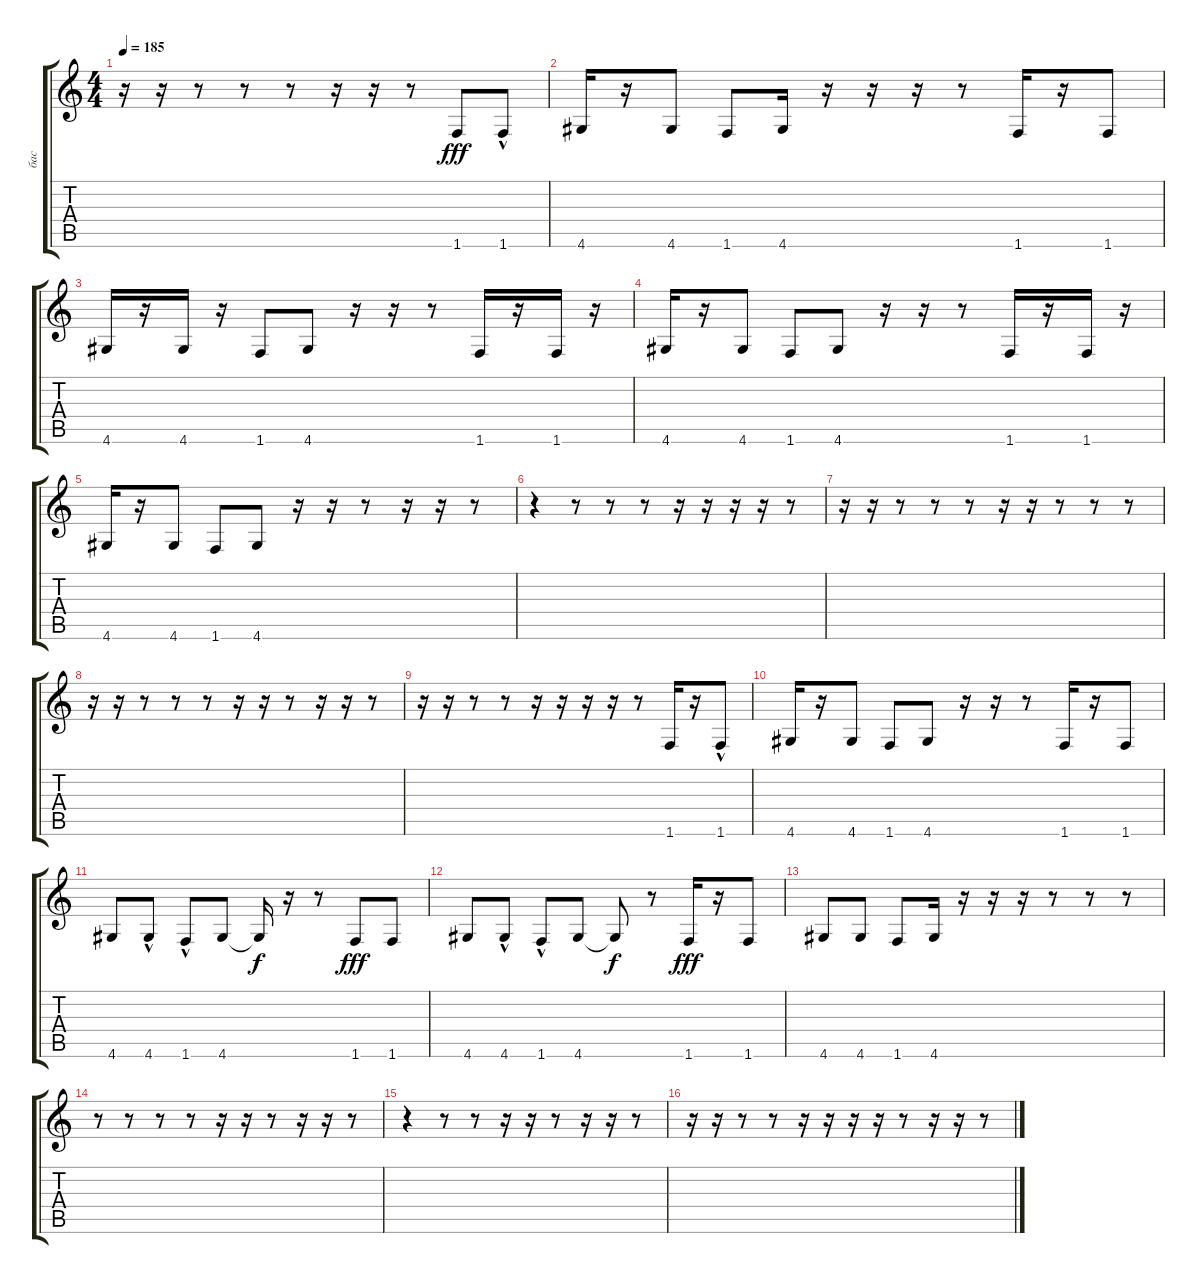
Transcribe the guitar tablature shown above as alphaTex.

\track ("бас" "бас") {instrument acousticbass}
\staff {score tabs}
\tuning (E4 B3 G3 D3 A2 E2) {hide}
\ts (4 4)
\tempo 185
\clef g2
\ks c
r.16{dy fff} r.16 r.8 r.8 r.8 r.16 r.16 r.8 1.6.8 1.6{hac}.8 |
4.6.16 r.16 4.6.8 1.6.8 4.6.16 r.16 r.16 r.16 r.8 1.6.16 r.16 1.6.8 |
4.6.16 r.16 4.6.16 r.16 1.6.8 4.6.8 r.16 r.16 r.8 1.6.16 r.16 1.6.16 r.16 |
4.6.16 r.16 4.6.8 1.6.8 4.6.8 r.16 r.16 r.8 1.6.16 r.16 1.6.16 r.16 |
4.6.16 r.16 4.6.8 1.6.8 4.6.8 r.16 r.16 r.8 r.16 r.16 r.8 |
r.4 r.8 r.8 r.8 r.16 r.16 r.16 r.16 r.8 |
r.16 r.16 r.8 r.8 r.8 r.16 r.16 r.8 r.8 r.8 |
r.16 r.16 r.8 r.8 r.8 r.16 r.16 r.8 r.16 r.16 r.8 |
r.16 r.16 r.8 r.8 r.16 r.16 r.16 r.16 r.8 1.6.16 r.16 1.6{hac}.8 |
4.6.16 r.16 4.6.8 1.6.8 4.6.8 r.16 r.16 r.8 1.6.16 r.16 1.6.8 |
4.6.8 4.6{hac}.8 1.6{hac}.8 4.6.8 4.6{t}.16{dy f} r.16 r.8 1.6.8{dy fff} 1.6.8 |
4.6.8 4.6{hac}.8 1.6{hac}.8 4.6.8 4.6{t}.8{dy f} r.8 1.6.16{dy fff} r.16 1.6.8 |
4.6.8 4.6.8 1.6.8 4.6.16 r.16 r.16 r.16 r.8 r.8 r.8 |
r.8 r.8 r.8 r.8 r.16 r.16 r.8 r.16 r.16 r.8 |
r.4 r.8 r.8 r.16 r.16 r.8 r.16 r.16 r.8 |
r.16 r.16 r.8 r.8 r.16 r.16 r.16 r.16 r.8 r.16 r.16 r.8
